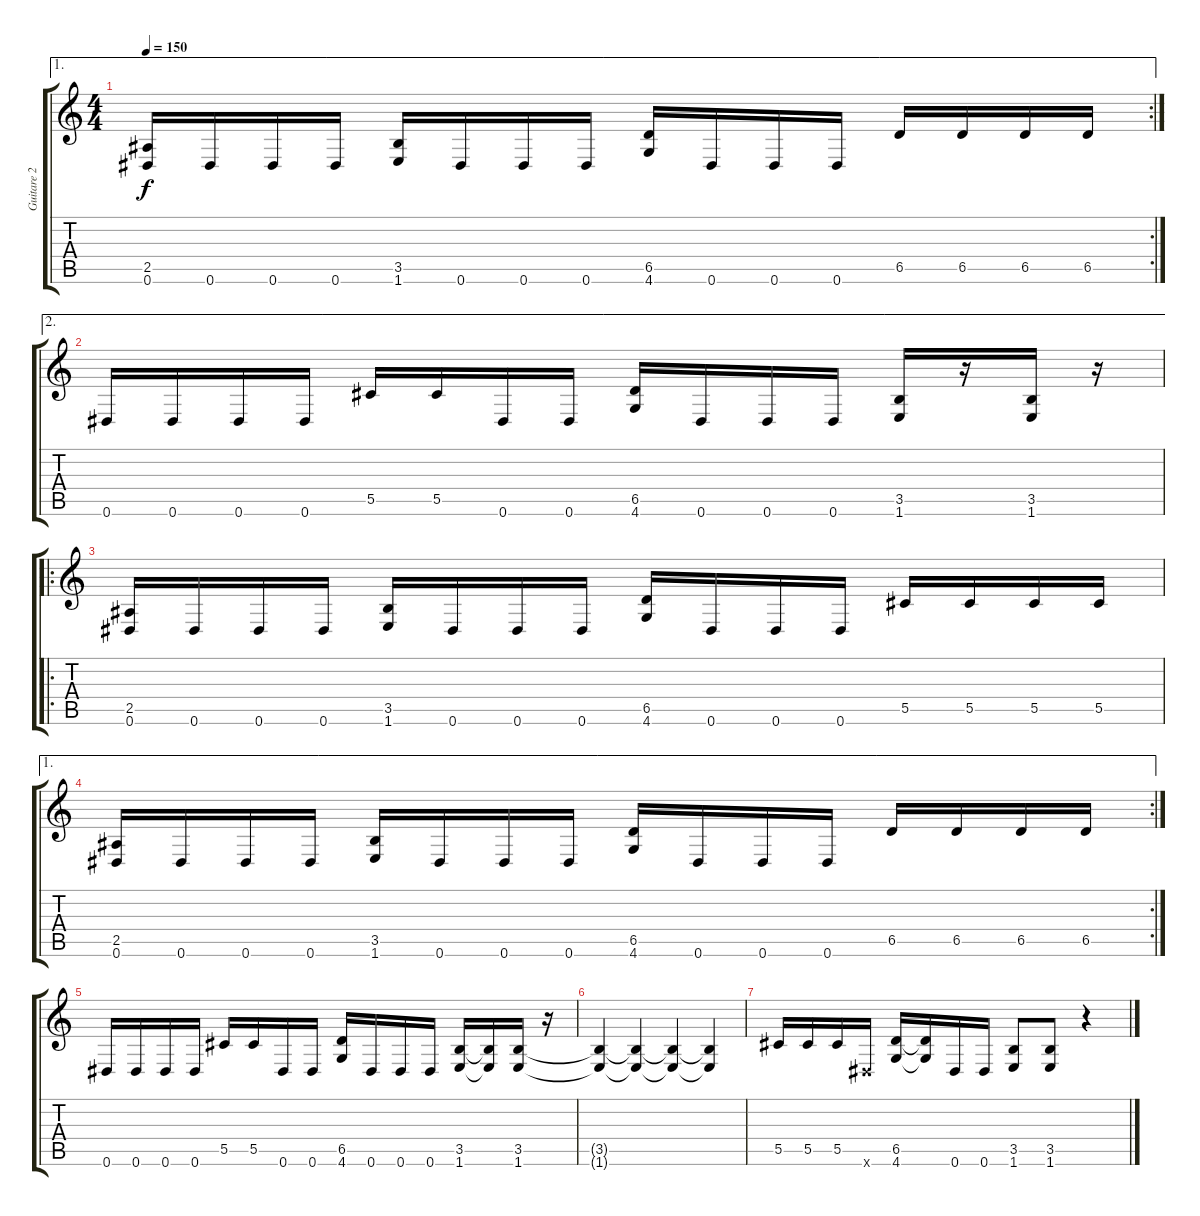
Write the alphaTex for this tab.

\track ("Guitare 2" "Guitare 2") {instrument distortionguitar}
\staff {score tabs}
\tuning (Eb4 Bb3 Gb3 Db3 Ab2 Eb2) {hide}
\ae 1
\rc 2
\ts (4 4)
\tempo 150
\clef g2
\ks c
(2.5 0.6).16{dy f} 0.6.16 0.6.16 0.6.16 (3.5 1.6).16 0.6.16 0.6.16 0.6.16 (6.5 4.6).16 0.6.16 0.6.16 0.6.16 6.5.16 6.5.16 6.5.16 6.5.16 |
\ae 2
0.6.16 0.6.16 0.6.16 0.6.16 5.5.16 5.5.16 0.6.16 0.6.16 (6.5 4.6).16 0.6.16 0.6.16 0.6.16 (3.5 1.6).16 r.16 (3.5 1.6).16 r.16 |
\ro
(2.5 0.6).16 0.6.16 0.6.16 0.6.16 (3.5 1.6).16 0.6.16 0.6.16 0.6.16 (6.5 4.6).16 0.6.16 0.6.16 0.6.16 5.5.16 5.5.16 5.5.16 5.5.16 |
\ae 1
\rc 2
(2.5 0.6).16 0.6.16 0.6.16 0.6.16 (3.5 1.6).16 0.6.16 0.6.16 0.6.16 (6.5 4.6).16 0.6.16 0.6.16 0.6.16 6.5.16 6.5.16 6.5.16 6.5.16 |
0.6.16 0.6.16 0.6.16 0.6.16 5.5.16 5.5.16 0.6.16 0.6.16 (6.5 4.6).16 0.6.16 0.6.16 0.6.16 (3.5 1.6).16 (3.5{t} 1.6{t}).16 (3.5 1.6).16 r.16 |
(3.5{t} 1.6{t}).4 (3.5{t} 1.6{t}).4 (3.5{t} 1.6{t}).4 (3.5{t} 1.6{t}).4 |
5.5.16 5.5.16 5.5.16 0.6{x}.16 (6.5 4.6).16 (6.5{t} 4.6{t}).16 0.6.16 0.6.16 (3.5 1.6).8 (3.5 1.6).8 r.4
